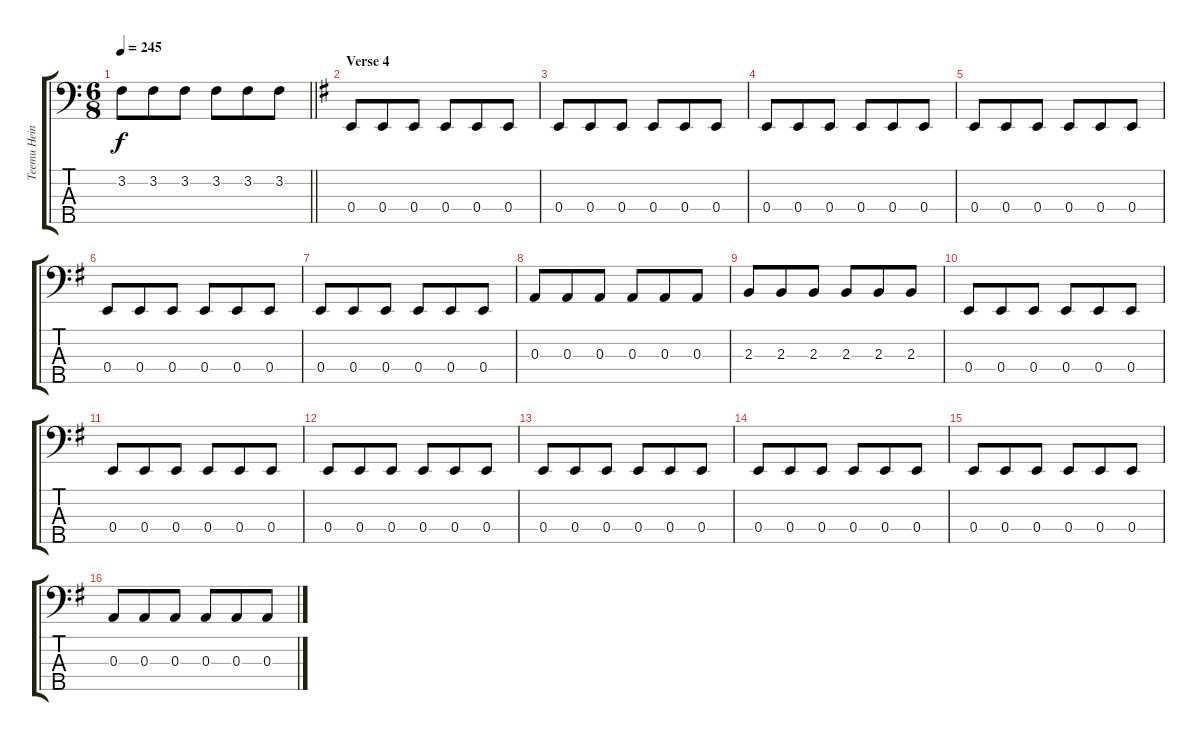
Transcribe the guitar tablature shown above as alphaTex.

\track ("Teemu Heinola (bass)" "Teemu Hein") {instrument electricbasspick}
\staff {score tabs}
\tuning (G2 D2 A1 E1 B0) {hide}
\ts (6 8)
\tempo 245
\clef f4
\barLineRight lightlight
\ks aminor
3.2.8{dy f} 3.2.8 3.2.8 3.2.8 3.2.8 3.2.8 |
\section ("" "Verse 4")
\ks eminor
0.4.8 0.4.8 0.4.8 0.4.8 0.4.8 0.4.8 |
0.4.8 0.4.8 0.4.8 0.4.8 0.4.8 0.4.8 |
0.4.8 0.4.8 0.4.8 0.4.8 0.4.8 0.4.8 |
0.4.8 0.4.8 0.4.8 0.4.8 0.4.8 0.4.8 |
0.4.8 0.4.8 0.4.8 0.4.8 0.4.8 0.4.8 |
0.4.8 0.4.8 0.4.8 0.4.8 0.4.8 0.4.8 |
0.3.8 0.3.8 0.3.8 0.3.8 0.3.8 0.3.8 |
2.3.8 2.3.8 2.3.8 2.3.8 2.3.8 2.3.8 |
0.4.8 0.4.8 0.4.8 0.4.8 0.4.8 0.4.8 |
0.4.8 0.4.8 0.4.8 0.4.8 0.4.8 0.4.8 |
0.4.8 0.4.8 0.4.8 0.4.8 0.4.8 0.4.8 |
0.4.8 0.4.8 0.4.8 0.4.8 0.4.8 0.4.8 |
0.4.8 0.4.8 0.4.8 0.4.8 0.4.8 0.4.8 |
0.4.8 0.4.8 0.4.8 0.4.8 0.4.8 0.4.8 |
0.3.8 0.3.8 0.3.8 0.3.8 0.3.8 0.3.8
